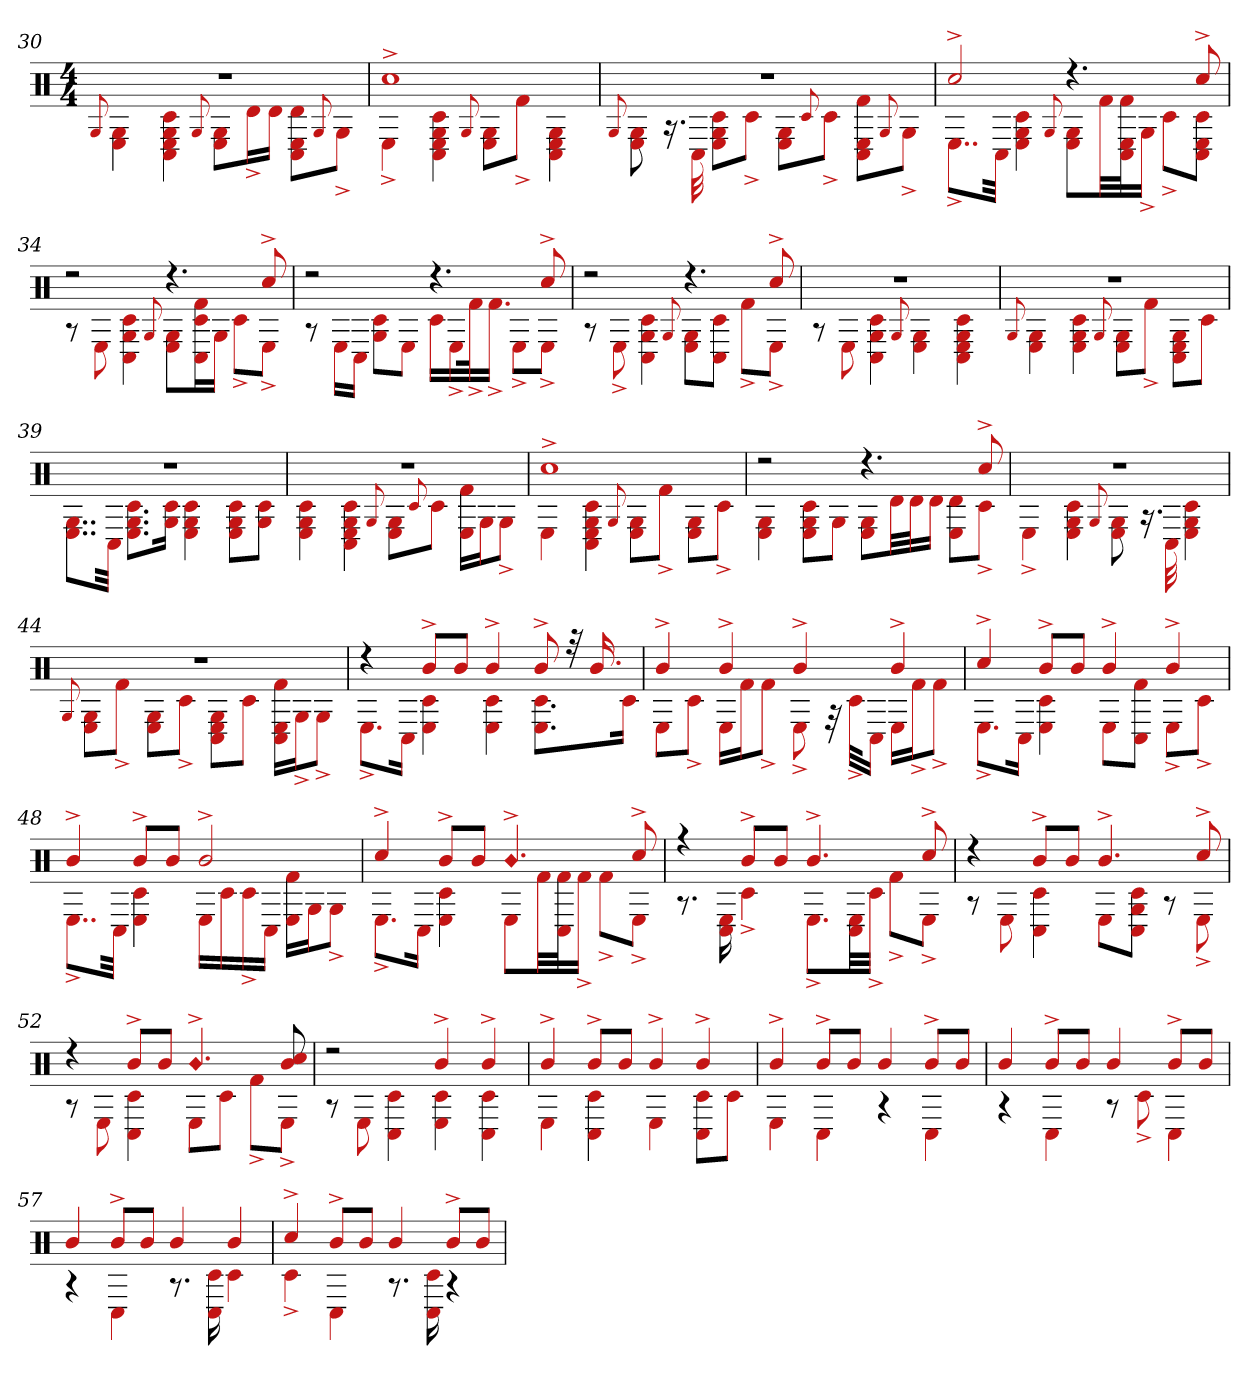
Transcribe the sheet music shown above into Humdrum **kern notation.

**kern
*part1
*staff1
*clefX
*k[]
*M4/4
=30
*^
.	8qqG
1r	4E 4G
.	4C# 4c# 4E 4G
.	8qqG
.	8G 8EL
.	16d^L
.	16dJJ
.	8C# 8d 8EL
.	8qqG
.	8G^J
=31	=31
1cc#^	4E^
.	4C# 4c# 4E 4G
.	8qqG
.	8E 8GL
.	8f#^J
.	4C# 4G 4E
=32	=32
.	8qqG
1r	8G 8E
.	16.r
.	32C#
.	8E 8c# 8GL
.	8c#^J
.	8G 8EL
.	8qqc#
.	8c#^J
.	8C# 8f# 8EL
.	8qqG
.	8G^J
=33	=33
2cc#^	8..E^L
.	32C#Jkk
.	4E 4G 4c#
.	8qqG
4.r	8G 8EL
.	32f#LL
.	32f# 32C# 32EJ
.	16G^JJ
.	8c#^L
8cc#^	8c# 8C# 8EJ
=34	=34
2r	8r
.	8E
.	4C# 4c# 4G
.	8qqG
4.r	8G 8EL
.	16c# 16f# 16C#L
.	16GJJ
.	8c#^L
8cc#^	8E^J
=35	=35
2r	8r
.	16ELL
.	16C#JJ
.	8c# 8GL
.	8EJ
4.r	16c#LL
.	16E^
.	32f#^k
.	16.f#^JJ
.	8E^L
8cc#^	8E^J
=36	=36
2r	8r
.	8E^
.	4C# 4c# 4G
.	8qqG
4.r	8G 8EL
.	8C# 8c#J
.	8f#^L
8cc#^	8E^J
=37	=37
1r	8r
.	8E
.	4C# 4c# 4G
.	8qqG
.	4G 4E
.	4C# 4E 4c# 4G
=38	=38
.	8qqG
1r	4E 4G
.	4E 4c# 4G
.	8qqG
.	8G 8EL
.	8f#^J
.	8C# 8E 8GL
.	8c#J
=39	=39
1r	8..E 8..GL
.	32C#Jkk
.	8.E 8.c# 8.GL
.	16G 16c#Jk
.	4c# 4E 4G
.	8c# 8E 8GL
.	8c# 8GJ
=40	=40
1r	4c# 4E 4G
.	4C# 4c# 4G 4E
.	8qqG
.	8G 8EL
.	8qqc#
.	8c#J
.	16f# 16ELL
.	16GJ
.	8G^J
=41	=41
1cc#^	4E
.	4C# 4E 4c# 4G
.	8qqG
.	8E 8GL
.	8f#^J
.	8E 8GL
.	8c#^J
=42	=42
2r	4E 4G
.	8E 8c# 8GL
.	8GJ
4.r	8G 8EL
.	32dLL
.	32dJ
.	16dJJ
.	8E 8dL
8cc#^	8c#^J
=43	=43
1r	4E^
.	4c# 4E 4G
.	8qqG
.	8G 8E
.	16.r
.	32C#
.	4c# 4G 4E
=44	=44
.	8qqG
1r	8E 8GL
.	8f#^J
.	8E 8GL
.	8c#^J
.	8C# 8E 8GL
.	8c#J
.	16C# 16E 16f#LL
.	16G^J
.	8G^J
=45	=45
4r	8.E^L
.	16C#Jk
8b^L	4E 4c#
8bJ	.
4b^	4c# 4E
8b^	8.c# 8.EL
32r	.
16.b	.
.	16c#Jk
=46	=46
4b^	8EL
.	8c#^J
4b^	16ELL
.	16f#J
.	8f#^J
4b^	8E^
.	32r
.	32c#^KLL
.	16C#JJ
4b^	16ELL
.	16f#^J
.	8f#^J
=47	=47
4cc#^	8.E^L
.	16C#Jk
8b^L	4c# 4E
8bJ	.
4b^	8EL
.	8f# 8C#J
4b^	8E^L
.	8c#^J
=48	=48
4b^	8..E^L
.	32C#Jkk
8b^L	4E 4c#
8bJ	.
2b^	16ELL
.	16c#
.	16c#^
.	16C#JJ
.	16f# 16ELL
.	16GJ
.	8G^J
=49	=49
4cc#^	8.E^L
.	16C#Jk
8b^L	4c# 4E
8bJ	.
!LO:N:head=diamond	!
4.b^	8EL
.	32f#LL
.	32f# 32C#J
.	16f#^JJ
.	8f#^L
8cc#^	8E^J
=50	=50
4r	8.r
.	16E 16C#
8b^L	4c#^
8bJ	.
4.b^	8.E^L
.	32E 32C#LL
.	32c#^JJJ
.	8f#^L
8cc#^	8E^J
=51	=51
4r	8r
.	8E
8b^L	4C# 4c#
8bJ	.
4.b^	8EL
.	8G 8c# 8C#J
.	8r
8cc#^	8E^
=52	=52
4r	8r
.	8E
8b^L	4C# 4c#
8bJ	.
!LO:N:head=diamond	!
4.b^	8EL
.	8c#J
.	8f#^L
8cc# 8b	8E^J
=53	=53
2r	8r
.	8E
.	4C# 4c#
4b^	4E 4c#
4b^	4C# 4c#
=54	=54
4b^	4E
8b^L	4C# 4c#
8bJ	.
4b^	4E
4b^	8C# 8c#L
.	8c#J
=55	=55
4b^	4E
8b^L	4C#
8bJ	.
4b	4r
8b^L	4C#
8bJ	.
=56	=56
4b	4r
8b^L	4C#
8bJ	.
4b	8r
.	8c#^
8b^L	4C#
8bJ	.
=57	=57
4b	4r
8b^L	4C#
8bJ	.
4b	8.r
.	16c# 16C#
4b	4c#
=58	=58
4cc#^	4c#^
8b^L	4C#
8bJ	.
4b	8.r
.	16c# 16C#
8b^L	4r
8bJ	.
*v	*v
=
*-
